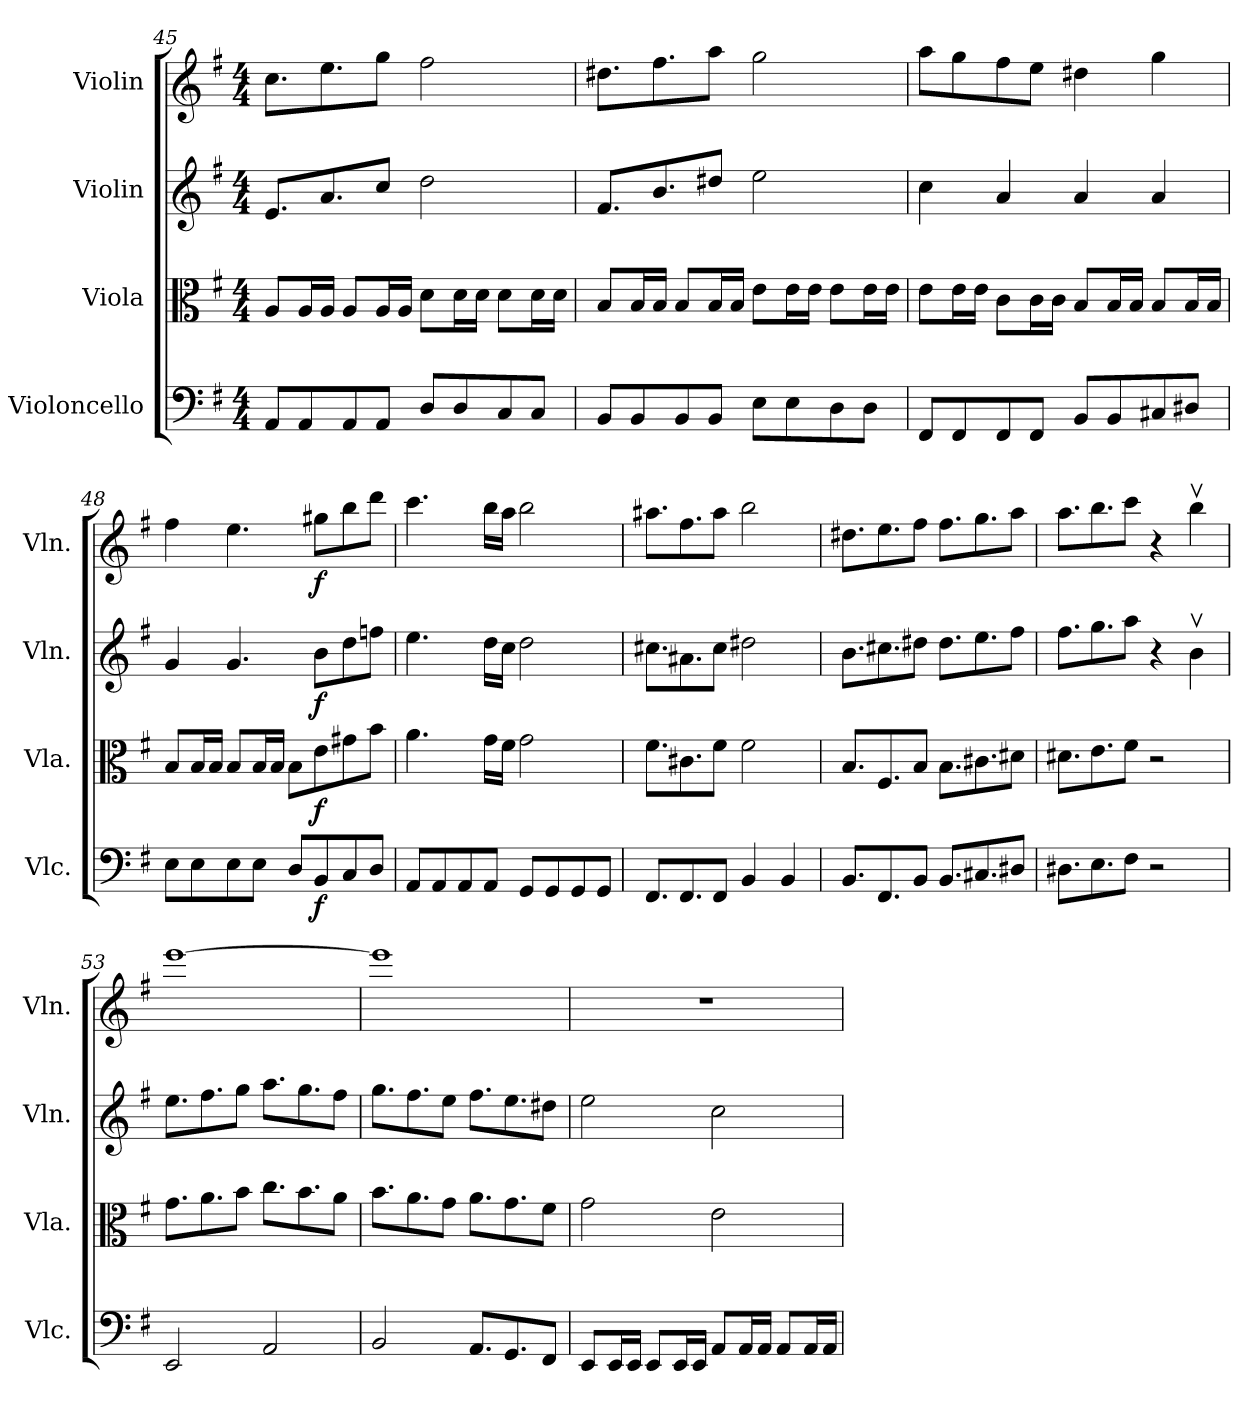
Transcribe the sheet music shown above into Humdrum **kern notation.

**kern	**dynam	**kern	**dynam	**kern	**dynam	**kern	**dynam
*part4	*part4	*part3	*part3	*part2	*part2	*part1	*part1
*staff4	*staff4	*staff3	*staff3	*staff2	*staff2	*staff1	*staff1
*I"Violoncello	*	*I"Viola	*	*I"Violin	*	*I"Violin	*
*I'Vlc.	*	*I'Vla.	*	*I'Vln.	*	*I'Vln.	*
*clefF4	*	*clefC3	*	*clefG2	*	*clefG2	*
*k[f#]	*	*k[f#]	*	*k[f#]	*	*k[f#]	*
*M4/4	*	*M4/4	*	*M4/4	*	*M4/4	*
=45	=45	=45	=45	=45	=45	=45	=45
8AA/L	.	8A/L	.	8.e/L	.	8.cc\L	.
8AA/	.	16A/L	.	.	.	.	.
.	.	16A/JJ	.	8.a/	.	8.ee\	.
8AA/	.	8A/L	.	.	.	.	.
8AA/J	.	16A/L	.	8cc/J	.	8gg\J	.
.	.	16A/JJ	.	.	.	.	.
8D/L	.	8d\L	.	2dd\	.	2ff#\	.
8D/	.	16d\L	.	.	.	.	.
.	.	16d\JJ	.	.	.	.	.
8C/	.	8d\L	.	.	.	.	.
8C/J	.	16d\L	.	.	.	.	.
.	.	16d\JJ	.	.	.	.	.
=46	=46	=46	=46	=46	=46	=46	=46
8BB/L	.	8B/L	.	8.f#/L	.	8.dd#X\L	.
8BB/	.	16B/L	.	.	.	.	.
.	.	16B/JJ	.	8.b/	.	8.ff#\	.
8BB/	.	8B/L	.	.	.	.	.
8BB/J	.	16B/L	.	8dd#X/J	.	8aa\J	.
.	.	16B/JJ	.	.	.	.	.
8E\L	.	8e\L	.	2ee\	.	2gg\	.
8E\	.	16e\L	.	.	.	.	.
.	.	16e\JJ	.	.	.	.	.
8D\	.	8e\L	.	.	.	.	.
8D\J	.	16e\L	.	.	.	.	.
.	.	16e\JJ	.	.	.	.	.
!!LO:LB:g=z
=47	=47	=47	=47	=47	=47	=47	=47
8FF#/L	.	8e\L	.	4cc\	.	8aa\L	.
8FF#/	.	16e\L	.	.	.	8gg\	.
.	.	16e\JJ	.	.	.	.	.
8FF#/	.	8c\L	.	4a/	.	8ff#\	.
8FF#/J	.	16c\L	.	.	.	8ee\J	.
.	.	16c\JJ	.	.	.	.	.
8BB/L	.	8B/L	.	4a/	.	4dd#X\	.
8BB/	.	16B/L	.	.	.	.	.
.	.	16B/JJ	.	.	.	.	.
8C#X/	.	8B/L	.	4a/	.	4gg\	.
8D#X/J	.	16B/L	.	.	.	.	.
.	.	16B/JJ	.	.	.	.	.
=48	=48	=48	=48	=48	=48	=48	=48
8E\L	.	8B/L	.	4g/	.	4ff#\	.
8E\	.	16B/L	.	.	.	.	.
.	.	16B/JJ	.	.	.	.	.
8E\	.	8B/L	.	4.g/	.	4.ee\	.
8E\J	.	16B/L	.	.	.	.	.
.	.	16B/JJ	.	.	.	.	.
8D/L	.	8B\L	.	.	.	.	.
!	!LO:DY:b	!	!LO:DY:b	!	!LO:DY:b	!	!LO:DY:b
8BB/	f	8e\	f	8b\L	f	8gg#X\L	f
8C/	.	8g#X\	.	8dd\	.	8bb\	.
8D/J	.	8b\J	.	8ffn\J	.	8ddd\J	.
=49	=49	=49	=49	=49	=49	=49	=49
8AA/L	.	4.a\	.	4.ee\	.	4.ccc\	.
8AA/	.	.	.	.	.	.	.
8AA/	.	.	.	.	.	.	.
8AA/J	.	16g\LL	.	16dd\LL	.	16bb\LL	.
.	.	16f#\JJ	.	16cc\JJ	.	16aa\JJ	.
8GG/L	.	2g\	.	2dd\	.	2bb\	.
8GG/	.	.	.	.	.	.	.
8GG/	.	.	.	.	.	.	.
8GG/J	.	.	.	.	.	.	.
=50	=50	=50	=50	=50	=50	=50	=50
8.FF#/L	.	8.f#\L	.	8.cc#X\L	.	8.aa#X\L	.
8.FF#/	.	8.c#X\	.	8.a#X\	.	8.ff#\	.
8FF#/J	.	8f#\J	.	8cc#\J	.	8aa#\J	.
4BB/	.	2f#\	.	2dd#X\	.	2bb\	.
4BB/	.	.	.	.	.	.	.
!!LO:LB:g=z
=51	=51	=51	=51	=51	=51	=51	=51
8.BB/L	.	8.B/L	.	8.b\L	.	8.dd#X\L	.
8.FF#/	.	8.F#/	.	8.cc#X\	.	8.ee\	.
8BB/J	.	8B/J	.	8dd#X\J	.	8ff#\J	.
8.BB/L	.	8.B\L	.	8.dd#\L	.	8.ff#\L	.
8.C#X/	.	8.c#X\	.	8.ee\	.	8.gg\	.
8D#X/J	.	8d#X\J	.	8ff#\J	.	8aa\J	.
=52	=52	=52	=52	=52	=52	=52	=52
8.D#X\L	.	8.d#X\L	.	8.ff#\L	.	8.aa\L	.
8.E\	.	8.e\	.	8.gg\	.	8.bb\	.
8F#\J	.	8f#\J	.	8aa\J	.	8ccc\J	.
2r	.	2r	.	4r	.	4r	.
.	.	.	.	4bv\	.	4bbv\	.
=53	=53	=53	=53	=53	=53	=53	=53
2EE/	.	8.g\L	.	8.ee\L	.	[1eee	.
.	.	8.a\	.	8.ff#\	.	.	.
.	.	8b\J	.	8gg\J	.	.	.
2AA/	.	8.cc\L	.	8.aa\L	.	.	.
.	.	8.b\	.	8.gg\	.	.	.
.	.	8a\J	.	8ff#\J	.	.	.
=54	=54	=54	=54	=54	=54	=54	=54
2BB/	.	8.b\L	.	8.gg\L	.	1eee]	.
.	.	8.a\	.	8.ff#\	.	.	.
.	.	8g\J	.	8ee\J	.	.	.
8.AA/L	.	8.a\L	.	8.ff#\L	.	.	.
8.GG/	.	8.g\	.	8.ee\	.	.	.
8FF#/J	.	8f#\J	.	8dd#X\J	.	.	.
!!LO:PB:g=z
=55	=55	=55	=55	=55	=55	=55	=55
8EE/L	.	2g\	.	2ee\	.	1r	.
16EE/L	.	.	.	.	.	.	.
16EE/JJ	.	.	.	.	.	.	.
8EE/L	.	.	.	.	.	.	.
16EE/L	.	.	.	.	.	.	.
16EE/JJ	.	.	.	.	.	.	.
8AA/L	.	2e\	.	2cc\	.	.	.
16AA/L	.	.	.	.	.	.	.
16AA/JJ	.	.	.	.	.	.	.
8AA/L	.	.	.	.	.	.	.
16AA/L	.	.	.	.	.	.	.
16AA/JJ	.	.	.	.	.	.	.
=	=	=	=	=	=	=	=
*-	*-	*-	*-	*-	*-	*-	*-
